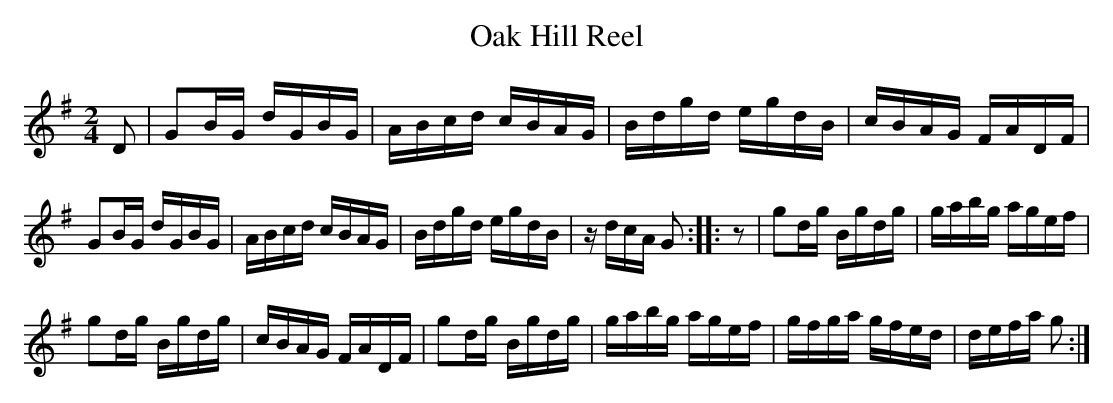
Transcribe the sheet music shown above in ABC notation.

X:1
T:Oak Hill Reel
M:2/4
L:1/16
K:G
D2|G2BG dGBG|ABcd cBAG|Bdgd egdB|cBAG FADF|
G2BG dGBG|ABcd cBAG|Bdgd egdB|zdcA G2::z2|g2dg Bgdg|gabg agef|
g2dg Bgdg|cBAG FADF|g2dg Bgdg|gabg agef|gfga gfed|defa g2:|
